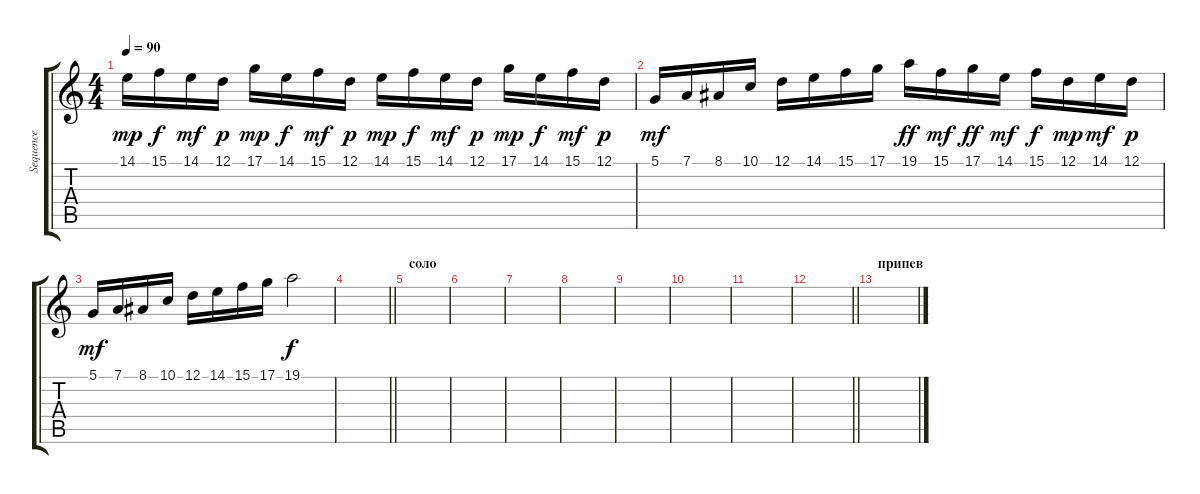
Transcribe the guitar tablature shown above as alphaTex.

\track ("Sequence" "Sequence") {instrument electricgrandpiano}
\staff {score tabs}
\tuning (D4 A3 F3 C3 G2 D2) {hide}
\ts (4 4)
\tempo 90
\clef g2
\ks c
14.1.16{dy mp} 15.1.16{dy f} 14.1.16{dy mf} 12.1.16{dy p} 17.1.16{dy mp} 14.1.16{dy f} 15.1.16{dy mf} 12.1.16{dy p} 14.1.16{dy mp} 15.1.16{dy f} 14.1.16{dy mf} 12.1.16{dy p} 17.1.16{dy mp} 14.1.16{dy f} 15.1.16{dy mf} 12.1.16{dy p} |
5.1.16{dy mf} 7.1.16 8.1.16 10.1.16 12.1.16 14.1.16 15.1.16 17.1.16 19.1.16{dy ff} 15.1.16{dy mf} 17.1.16{dy ff} 14.1.16{dy mf} 15.1.16{dy f} 12.1.16{dy mp} 14.1.16{dy mf} 12.1.16{dy p} |
5.1.16{dy mf} 7.1.16 8.1.16 10.1.16 12.1.16 14.1.16 15.1.16 17.1.16 19.1.2{dy f} |
\barLineRight lightlight
|
\section ("" "соло")
|
|
|
|
|
|
|
\barLineRight lightlight
|
\section ("" "припев")
